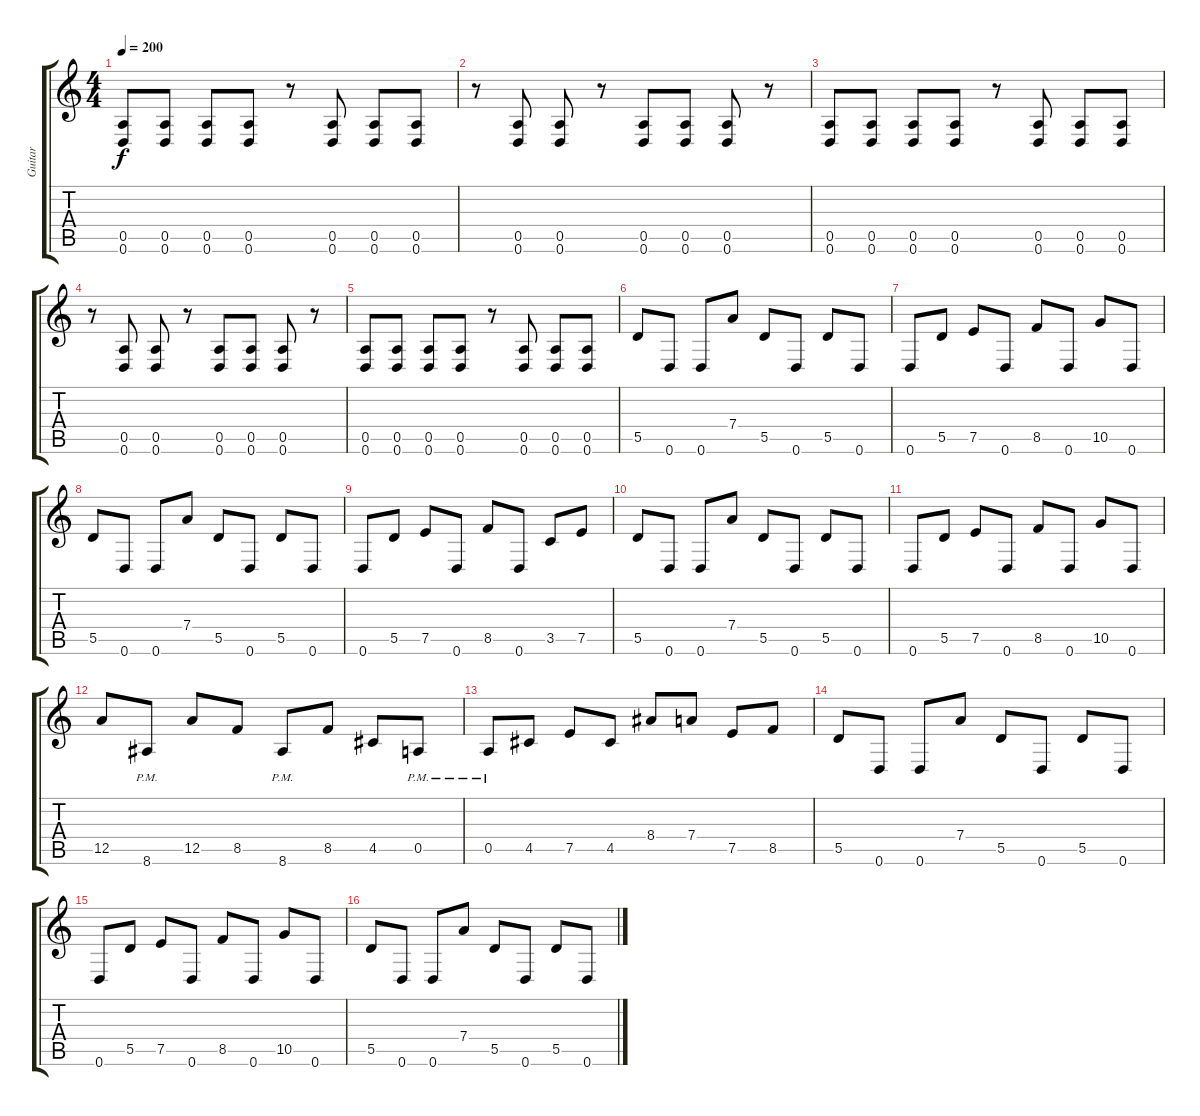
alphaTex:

\track ("Guitar" "Guitar") {instrument distortionguitar}
\staff {score tabs}
\tuning (E4 B3 G3 D3 A2 D2) {hide}
\ts (4 4)
\tempo 200
\clef g2
\ks c
(0.5 0.6).8{dy f} (0.5 0.6).8 (0.5 0.6).8 (0.5 0.6).8 r.8 (0.5 0.6).8 (0.5 0.6).8 (0.5 0.6).8 |
r.8 (0.5 0.6).8 (0.5 0.6).8 r.8 (0.5 0.6).8 (0.5 0.6).8 (0.5 0.6).8 r.8 |
(0.5 0.6).8 (0.5 0.6).8 (0.5 0.6).8 (0.5 0.6).8 r.8 (0.5 0.6).8 (0.5 0.6).8 (0.5 0.6).8 |
r.8 (0.5 0.6).8 (0.5 0.6).8 r.8 (0.5 0.6).8 (0.5 0.6).8 (0.5 0.6).8 r.8 |
(0.5 0.6).8 (0.5 0.6).8 (0.5 0.6).8 (0.5 0.6).8 r.8 (0.5 0.6).8 (0.5 0.6).8 (0.5 0.6).8 |
5.5.8 0.6.8 0.6.8 7.4.8 5.5.8 0.6.8 5.5.8 0.6.8 |
0.6.8 5.5.8 7.5.8 0.6.8 8.5.8 0.6.8 10.5.8 0.6.8 |
5.5.8 0.6.8 0.6.8 7.4.8 5.5.8 0.6.8 5.5.8 0.6.8 |
0.6.8 5.5.8 7.5.8 0.6.8 8.5.8 0.6.8 3.5.8 7.5.8 |
5.5.8 0.6.8 0.6.8 7.4.8 5.5.8 0.6.8 5.5.8 0.6.8 |
0.6.8 5.5.8 7.5.8 0.6.8 8.5.8 0.6.8 10.5.8 0.6.8 |
12.5.8 8.6{pm}.8 12.5.8 8.5.8 8.6{pm}.8 8.5.8 4.5.8 0.5{pm}.8 |
0.5{pm}.8 4.5.8 7.5.8 4.5.8 8.4.8 7.4.8 7.5.8 8.5.8 |
5.5.8 0.6.8 0.6.8 7.4.8 5.5.8 0.6.8 5.5.8 0.6.8 |
0.6.8 5.5.8 7.5.8 0.6.8 8.5.8 0.6.8 10.5.8 0.6.8 |
5.5.8 0.6.8 0.6.8 7.4.8 5.5.8 0.6.8 5.5.8 0.6.8
